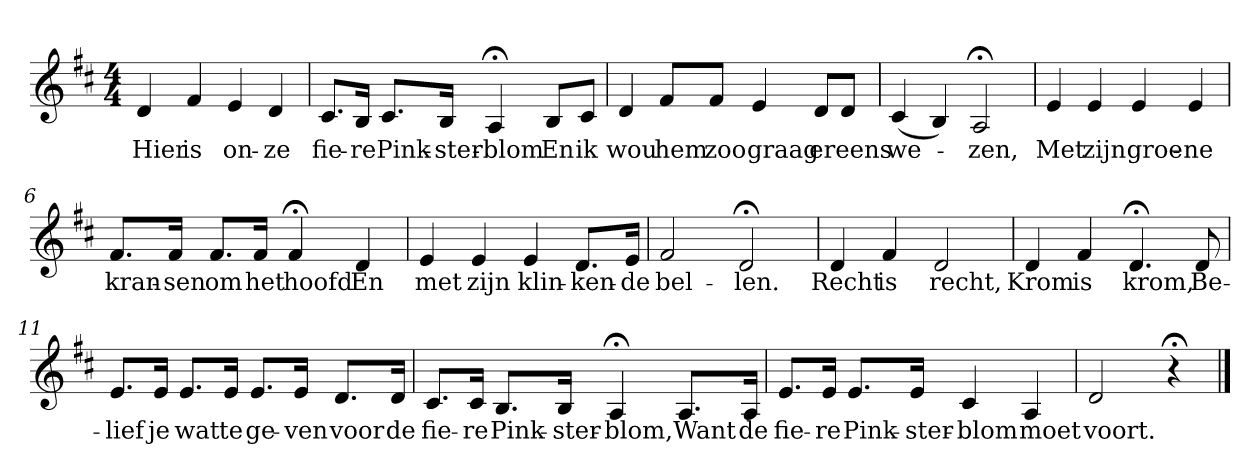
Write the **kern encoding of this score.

**kern	**text
*part1	*part1
*staff1	*staff1
*k[f#c#]	*
*D:	*
*M4/4	*
*MM120	*
=1	=1
4d	Hier
4f#	is
4e	on-
4d	-ze
=2	=2
8.c#L	fie-
16BJk	-re
8.c#L	Pink-
16BJk	-ster-
4A;<	-blom
8BL	En
8c#J	ik
=3	=3
4d	wou
8f#L	hem
8f#J	zoo
4e	graag
8dL	er
8dJ	eens
=4	=4
(4c#	we-
4B)	.
2A;<	-zen,
=5	=5
4e	Met
4e	zijn
4e	groe-
4e	-ne
=6	=6
8.f#L	kran-
16f#Jk	-sen
8.f#L	om
16f#Jk	het
4f#;<	hoofd
4d	En
=7	=7
4e	met
4e	zijn
4e	klin-
8.dL	-ken-
16eJk	-de
=8	=8
2f#	bel-
2d;<	-len.
=9	=9
4d	Recht
4f#	is
2d	recht,
=10	=10
4d	Krom
4f#	is
4.d;<	krom,
8d	Be-
=11	=11
8.eL	-lief
16eJk	je
8.eL	wat
16eJk	te
8.eL	ge-
16eJk	-ven
8.dL	voor
16dJk	de
=12	=12
8.c#L	fie-
16c#Jk	-re
8.BL	Pink-
16BJk	-ster-
4A;<	-blom,
8.AL	Want
16AJk	de
=13	=13
8.eL	fie-
16eJk	-re
8.eL	Pink-
16eJk	-ster-
4c#	-blom
4A	moet
=14	=14
2d	voort.
4r;<	.
==	==
*-	*-
